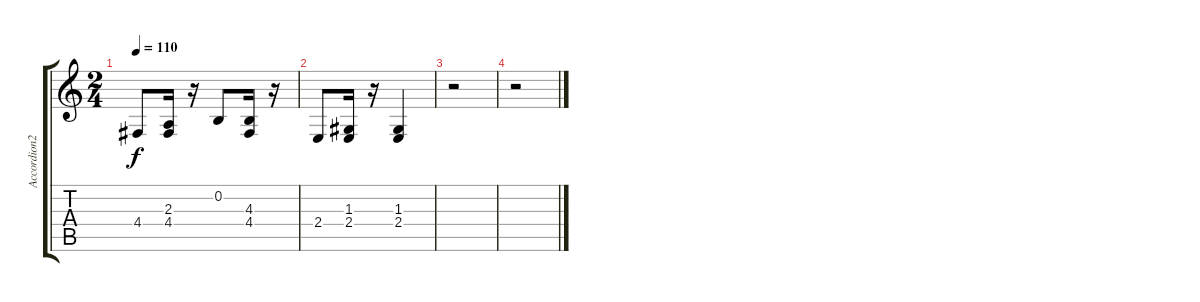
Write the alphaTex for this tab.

\track ("Accordion2" "Accordion2") {instrument tangoaccordion}
\staff {score tabs}
\tuning (E4 B3 G3 D3 A2 E2) {hide}
\ts (2 4)
\tempo 110
\clef g2
\ks c
4.4.8{dy f} (2.3 4.4).16 r.16 0.2.8 (4.3 4.4).16 r.16 |
2.4.8 (1.3 2.4).16 r.16 (1.3 2.4).4 |
r.2 |
r.2
